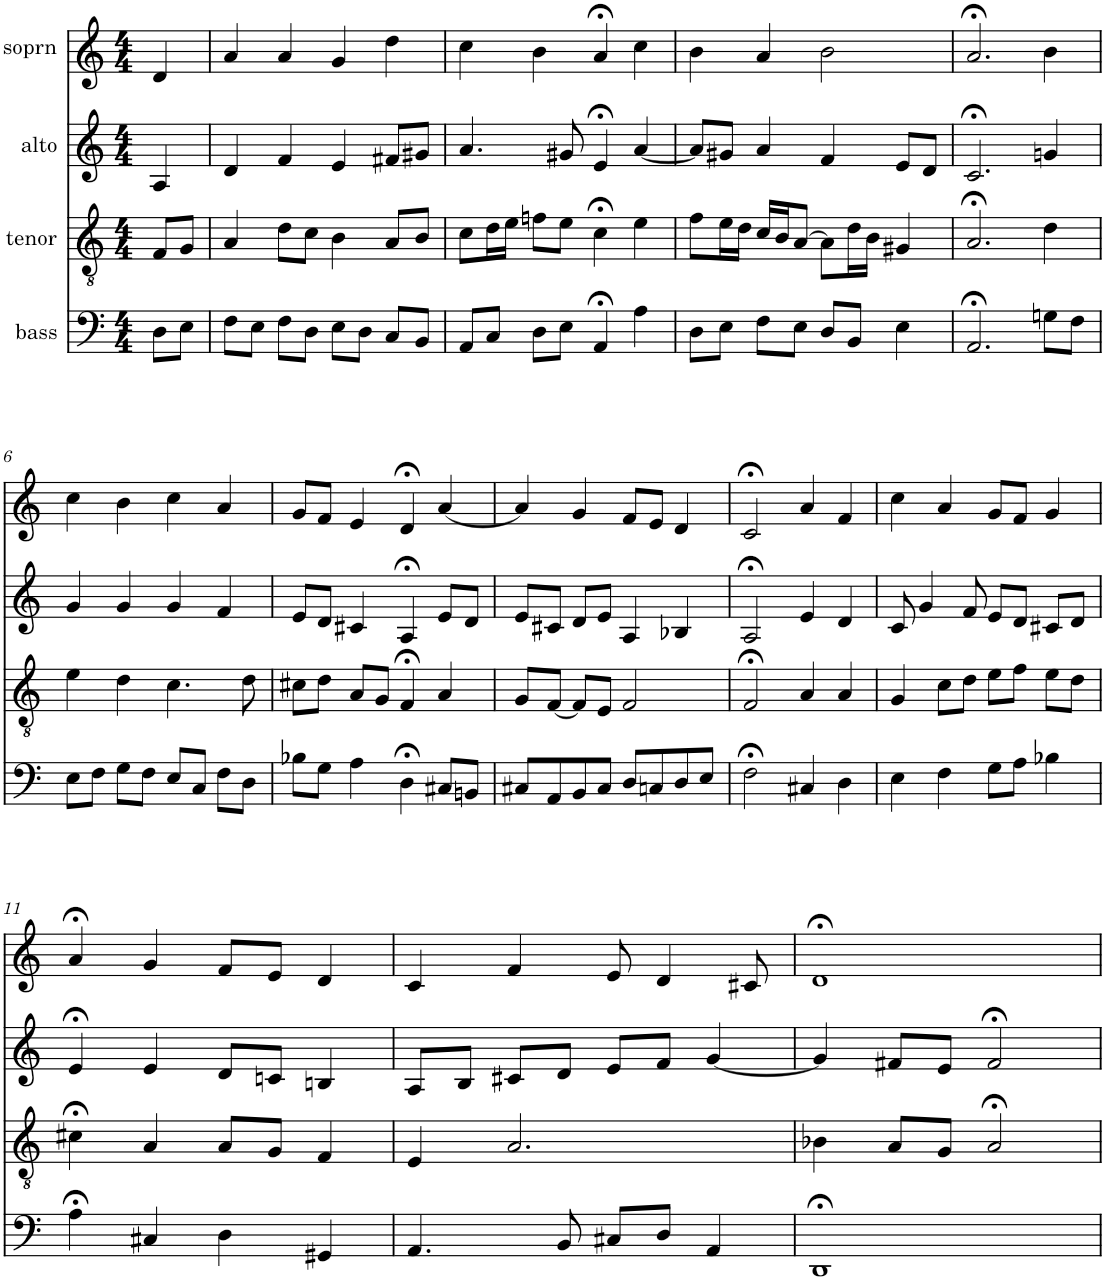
**kern	**kern	**kern	**kern
*part4	*part3	*part2	*part1
*staff4	*staff3	*staff2	*staff1
*I"bass	*I"tenor	*I"alto	*I"soprn
*clefF4	*clefGv2	*clefG2	*clefG2
*k[]	*k[]	*k[]	*k[]
*M4/4	*M4/4	*M4/4	*M4/4
=1	=1	=1	=1
8D\L	8F/L	4A/	4d/
8E\J	8G/J	.	.
=2	=2	=2	=2
8F\L	4A/	4d/	4a/
8E\J	.	.	.
8F\L	8d\L	4f/	4a/
8D\J	8c\J	.	.
8E\L	4B\	4e/	4g/
8D\J	.	.	.
8C/L	8A/L	8f#X/L	4dd\
8BB/J	8B/J	8g#X/J	.
=3	=3	=3	=3
8AA/L	8c\L	4.a/	4cc\
8C/J	16d\L	.	.
.	16e\JJ	.	.
8D\L	8fn\L	.	4b\
8E\J	8e\J	8g#X/	.
4AA;</	4c;<\	4e;</	4a;</
4A\	4e\	[4a/	4cc\
=4	=4	=4	=4
8D\L	8f\L	8a/L]	4b\
8E\J	16e\L	8g#X/J	.
.	16d\JJ	.	.
8F\L	16c/LL	4a/	4a/
.	16B/J	.	.
8E\J	[8A/J	.	.
8D/L	8A\L]	4f/	2b\
8BB/J	16d\L	.	.
.	16B\JJ	.	.
4E\	4G#X/	8e/L	.
.	.	8d/J	.
=5	=5	=5	=5
2.AA;</	2.A;</	2.c;</	2.a;</
8Gn\L	4d\	4gn/	4b\
8F\J	.	.	.
!!LO:LB:g=z
=6	=6	=6	=6
8E\L	4e\	4g/	4cc\
8F\J	.	.	.
8G\L	4d\	4g/	4b\
8F\J	.	.	.
8E/L	4.c\	4g/	4cc\
8C/J	.	.	.
8F\L	.	4f/	4a/
8D\J	8d\	.	.
=7	=7	=7	=7
8B-X\L	8c#X\L	8e/L	8g/L
8G\J	8d\J	8d/J	8f/J
4A\	8A/L	4c#X/	4e/
.	8G/J	.	.
4D;<\	4F;</	4A;</	4d;</
8C#X/L	4A/	8e/L	[4a/
8BBn/J	.	8d/J	.
=8	=8	=8	=8
8C#X/L	8G/L	8e/L	4a/]
8AA/	[8F/J	8c#X/J	.
8BB/	8F/L]	8d/L	4g/
8C#/J	8E/J	8e/J	.
8D/L	2F/	4A/	8f/L
8Cn/	.	.	8e/J
8D/	.	4B-X/	4d/
8E/J	.	.	.
=9	=9	=9	=9
2F;<\	2F;</	2A;</	2c;</
4C#X/	4A/	4e/	4a/
4D\	4A/	4d/	4f/
=10	=10	=10	=10
4E\	4G/	8c/	4cc\
.	.	4g/	.
4F\	8c\L	.	4a/
.	8d\J	8f/	.
8G\L	8e\L	8e/L	8g/L
8A\J	8f\J	8d/J	8f/J
4B-X\	8e\L	8c#X/L	4g/
.	8d\J	8d/J	.
!!LO:LB:g=z
=11	=11	=11	=11
4A;<\	4c#X;<\	4e;</	4a;</
4C#X/	4A/	4e/	4g/
4D\	8A/L	8d/L	8f/L
.	8G/J	8cn/J	8e/J
4GG#X/	4F/	4Bn/	4d/
=12	=12	=12	=12
4.AA/	4E/	8A/L	4c/
.	.	8B/J	.
.	2.A/	8c#X/L	4f/
8BB/	.	8d/J	.
8C#X/L	.	8e/L	8e/
8D/J	.	8f/J	4d/
4AA/	.	[4g/	.
.	.	.	8c#X/
=13	=13	=13	=13
1DD;<	4B-X\	4g/]	1d;<
.	8A/L	8f#X/L	.
.	8G/J	8e/J	.
.	2A;</	2f#;</	.
=	=	=	=
*-	*-	*-	*-
